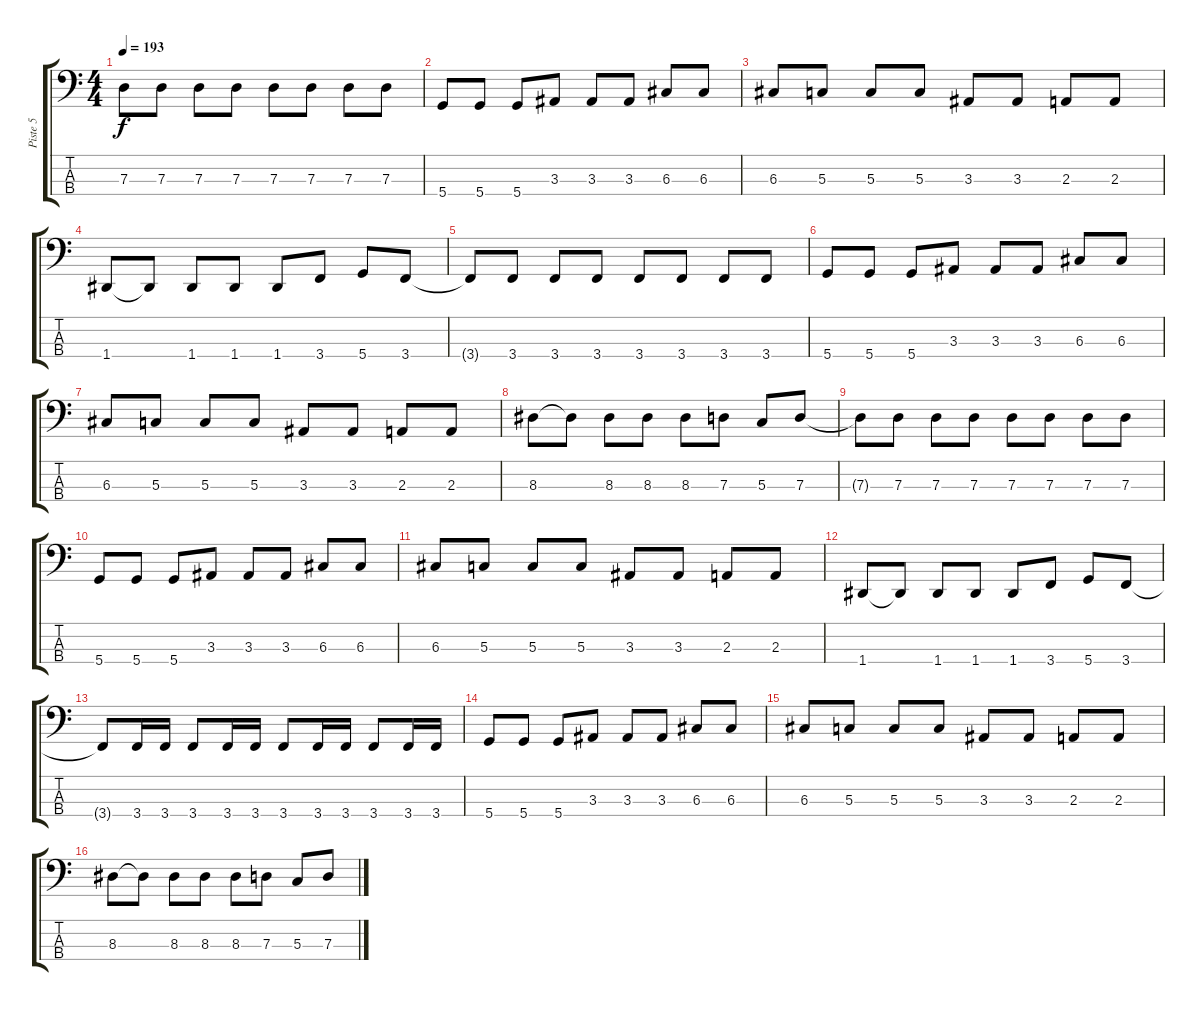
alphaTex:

\track ("Piste 5" "Piste 5") {instrument slapbass2}
\staff {score tabs}
\tuning (F2 C2 G1 D1) {hide}
\ts (4 4)
\tempo 193
\clef f4
\ks c
7.3{t}.8{dy f} 7.3.8 7.3.8 7.3.8 7.3.8 7.3.8 7.3.8 7.3.8 |
5.4.8 5.4.8 5.4.8 3.3.8 3.3.8 3.3.8 6.3.8 6.3.8 |
6.3.8 5.3.8 5.3.8 5.3.8 3.3.8 3.3.8 2.3.8 2.3.8 |
1.4.8 1.4{t}.8 1.4.8 1.4.8 1.4.8 3.4.8 5.4.8 3.4.8 |
3.4{t}.8 3.4.8 3.4.8 3.4.8 3.4.8 3.4.8 3.4.8 3.4.8 |
5.4.8 5.4.8 5.4.8 3.3.8 3.3.8 3.3.8 6.3.8 6.3.8 |
6.3.8 5.3.8 5.3.8 5.3.8 3.3.8 3.3.8 2.3.8 2.3.8 |
8.3.8 8.3{t}.8 8.3.8 8.3.8 8.3.8 7.3.8 5.3.8 7.3.8 |
7.3{t}.8 7.3.8 7.3.8 7.3.8 7.3.8 7.3.8 7.3.8 7.3.8 |
5.4.8 5.4.8 5.4.8 3.3.8 3.3.8 3.3.8 6.3.8 6.3.8 |
6.3.8 5.3.8 5.3.8 5.3.8 3.3.8 3.3.8 2.3.8 2.3.8 |
1.4.8 1.4{t}.8 1.4.8 1.4.8 1.4.8 3.4.8 5.4.8 3.4.8 |
3.4{t}.8 3.4.16 3.4.16 3.4.8 3.4.16 3.4.16 3.4.8 3.4.16 3.4.16 3.4.8 3.4.16 3.4.16 |
5.4.8 5.4.8 5.4.8 3.3.8 3.3.8 3.3.8 6.3.8 6.3.8 |
6.3.8 5.3.8 5.3.8 5.3.8 3.3.8 3.3.8 2.3.8 2.3.8 |
8.3.8 8.3{t}.8 8.3.8 8.3.8 8.3.8 7.3.8 5.3.8 7.3.8
